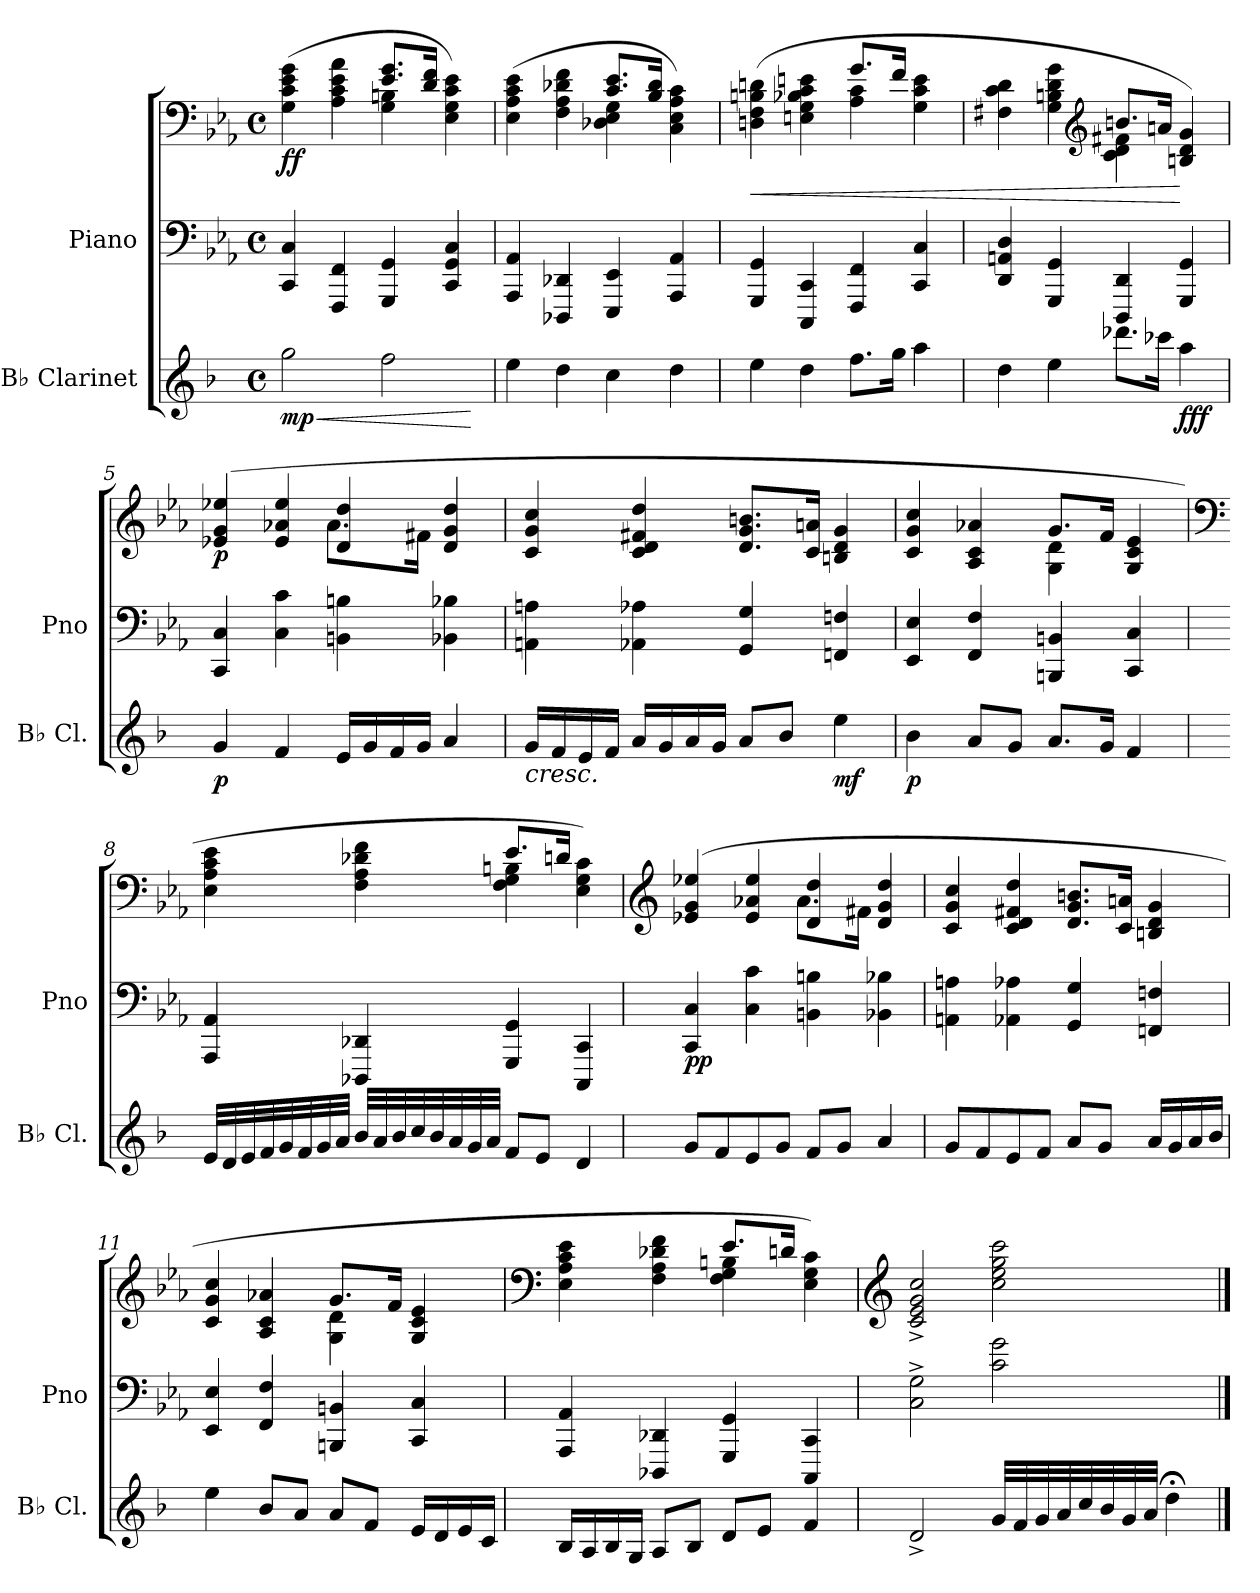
**kern	**dynam	**kern	**kern	**dynam
*part2	*part2	*part1	*part1	*part1
*staff3	*staff3	*staff2	*staff1	*staff1/2
*I"B♭ Clarinet	*	*I"Piano	*	*
*I'B♭ Cl.	*	*I'Pno	*	*
*clefG2	*	*clefF4	*clefF4	*
*ITrd1c2	*	*	*	*
*k[b-e-a-]	*	*k[b-e-a-]	*k[b-e-a-]	*
*M4/4	*	*M4/4	*M4/4	*
*met(c)	*	*met(c)	*met(c)	*
*MM40	*	*MM40	*MM40	*
=1	=1	=1	=1	=1
!	!LO:HP:b	!	!	!
*	*	*	*^	*
!	!LO:DY:n=1:b	!	!	!	!LO:DY:b
2ff\	< mp	4CC/ 4C/	(>4G\ 4c\ 4e-\ 4g\	2ryy	ff
.	.	4FFF/ 4FF/	4A-\ 4c\ 4e-\ 4a-\	.	.
2ee-\	.	4GGG/ 4GG/	8.e-/ 8.g/L	4G\ 4Bn\	.
.	.	.	16d/ 16f/Jk	.	.
.	.	4CC/ 4GG/ 4C/	4E-\ 4G\ 4c\ 4e-\)	4ryy	.
*	*	*	*v	*v	*
.	[	.	.	.
=2	=2	=2	=2	=2
*	*	*	*^	*
4dd\	.	4AAA-/ 4AA-/	(>4E-\ 4A-\ 4c\ 4e-\	2ryy	.
4cc\	.	4DDD-X/ 4DD-X/	4F\ 4A-\ 4d-X\ 4f\	.	.
4b-\	.	4EEE-/ 4EE-/	8.c/ 8.e-/L	4D-X\ 4E-\ 4G\	.
.	.	.	16B-/ 16d-/Jk	.	.
4cc\	.	4AAA-/ 4AA-/	4C\ 4E-\ 4A-\ 4c\)	4ryy	.
=3	=3	=3	=3	=3	=3
!	!	!	!	!	!LO:HP:b
4dd\	.	4GGG/ 4GG/	(>4Dn\ 4F\ 4Bn\ 4dn\	2ryy	<
4cc\	.	4CCC/ 4CC/	4En\ 4G\ 4B-X\ 4c\ 4en\	.	.
8.ee-\L	.	4FFF/ 4FF/	8.g/L	4A-\ 4c\	.
16ff\Jk	.	.	16f/Jk	.	.
4gg\	.	4CC/ 4C/	4G\ 4c\ 4e\	4ryy	.
=4	=4	=4	=4	=4	=4
4cc\	.	4DD/ 4AAn/ 4D/	4F#X\ 4c\ 4d\	2ryy	.
4dd\	.	4GGG/ 4GG/	4G\ 4Bn\ 4d\ 4g\	.	.
*	*	*	*clefG2	*	*
8.ccc-X\L	.	4DDD/ 4DD/	8.bn/L	4c\ 4d\ 4f#X\	.
16bb--X\Jk	.	.	16an/Jk	.	.
!	!LO:DY:b	!	!	!	!
4gg\	fff	4GGG/ 4GG/	4Bn/ 4d/ 4g/)	4ryy	[
!!LO:LB:g=z	!!
=5	=5	=5	=5	=5	=5
!	!LO:DY:b	!	!	!	!LO:DY:b
4f/	p	4CC/ 4C/	(>4e-X/ 4g/ 4ee-X/	2ryy	p
4e-/	.	4C\ 4c\	4e-/ 4a-X/ 4ee-/	.	.
16d/LL	.	4BBn\ 4Bn\	4d/ 4dd/	8.a-\L	.
16f/	.	.	.	.	.
16e-/	.	.	.	.	.
16f/JJ	.	.	.	16f#X\Jk	.
4g/	.	4BB-X\ 4B-X\	4d/ 4g/ 4dd/	4ryy	.
=6	=6	=6	=6	=6	=6
!	!LO:HP:b	!	!	!	!
*	*	*	*v	*v	*
16f/LL	<	4AAn\ 4An\	4c/ 4g/ 4cc/	.
16e-/	.	.	.	.
16d/	.	.	.	.
16e-/JJ	.	.	.	.
16g/LL	.	4AA-X\ 4A-X\	4c/ 4d/ 4f#X/ 4dd/	.
16f/	.	.	.	.
16g/	.	.	.	.
16f/JJ	.	.	.	.
8g/L	.	4GG/ 4G/	8.d/ 8.g/ 8.bn/L	.
8a-/J	.	.	.	.
.	.	.	16c/ 16an/Jk	.
!	!LO:DY:b	!	!	!
4dd\	mf	4FFn/ 4Fn/	4Bn/ 4d/ 4g/	.
.	[	.	.	.
=7	=7	=7	=7	=7
*	*	*	*^	*
!	!LO:DY:b	!	!	!	!
4a-\	p	4EE-/ 4E-/	4c/ 4g/ 4cc/	2ryy	.
8g/L	.	4FF/ 4F/	4A-/ 4c/ 4a-X/	.	.
8f/J	.	.	.	.	.
8.g/L	.	4BBBn/ 4BBn/	8.g/L	4G\ 4d\	.
16f/Jk	.	.	16f/Jk	.	.
4e-/	.	4CC/ 4C/	4G/ 4c/ 4e-/	4ryy	.
!!LO:LB:g=z	!!
=8	=8	=8	=8	=8	=8
*	*	*	*clefF4	*	*
32d/LLL	.	4AAA-/ 4AA-/	4E-\ 4A-\ 4c\ 4e-\	2ryy	.
32c/	.	.	.	.	.
32d/	.	.	.	.	.
32e-/	.	.	.	.	.
32f/	.	.	.	.	.
32e-/	.	.	.	.	.
32f/	.	.	.	.	.
32g/JJJ	.	.	.	.	.
32a-/LLL	.	4DDD-X/ 4DD-X/	4F\ 4A-\ 4d-X\ 4f\	.	.
32g/	.	.	.	.	.
32a-/	.	.	.	.	.
32b-/	.	.	.	.	.
32a-/	.	.	.	.	.
32g/	.	.	.	.	.
32f/	.	.	.	.	.
32g/JJJ	.	.	.	.	.
8e-/L	.	4GGG/ 4GG/	8.e-/L	4F\ 4G\ 4Bn\	.
8d/J	.	.	.	.	.
.	.	.	16dn/Jk	.	.
4c/	.	4CCC/ 4CC/	4E-\ 4G\ 4c\)	4ryy	.
=9	=9	=9	=9	=9	=9
*	*	*	*clefG2	*	*
!	!	!	!	!	!LO:DY:b=2
8f/L	.	4CC/ 4C/	(>4e-X/ 4g/ 4ee-X/	2ryy	pp
8e-/	.	.	.	.	.
8d/	.	4C\ 4c\	4e-/ 4a-X/ 4ee-/	.	.
8f/J	.	.	.	.	.
8e-/L	.	4BBn\ 4Bn\	4d/ 4dd/	8.a-\L	.
8f/J	.	.	.	.	.
.	.	.	.	16f#X\Jk	.
4g/	.	4BB-X\ 4B-X\	4d/ 4g/ 4dd/	4ryy	.
*	*	*	*v	*v	*
=10	=10	=10	=10	=10
8f/L	.	4AAn\ 4An\	4c/ 4g/ 4cc/	.
8e-/	.	.	.	.
8d/	.	4AA-X\ 4A-X\	4c/ 4d/ 4f#X/ 4dd/	.
8e-/J	.	.	.	.
8g/L	.	4GG/ 4G/	8.d/ 8.g/ 8.bn/L	.
8f/J	.	.	.	.
.	.	.	16c/ 16an/Jk	.
16g/LL	.	4FFn/ 4Fn/	4Bn/ 4d/ 4g/	.
16f/	.	.	.	.
16g/	.	.	.	.
16a-/JJ	.	.	.	.
!!LO:PB:g=z
=11	=11	=11	=11	=11
*	*	*	*^	*
4dd\	.	4EE-/ 4E-/	4c/ 4g/ 4cc/	2ryy	.
8a-/L	.	4FF/ 4F/	4A-/ 4c/ 4a-X/	.	.
8g/J	.	.	.	.	.
8g/L	.	4BBBn/ 4BBn/	8.g/L	4G\ 4d\	.
8e-/J	.	.	.	.	.
.	.	.	16f/Jk	.	.
16d/LL	.	4CC/ 4C/	4G/ 4c/ 4e-/	4ryy	.
16c/	.	.	.	.	.
16d/	.	.	.	.	.
16B-/JJ	.	.	.	.	.
=12	=12	=12	=12	=12	=12
*	*	*	*clefF4	*	*
*	*	*	*MM38	*	*
16A-/LL	.	4AAA-/ 4AA-/	4E-\ 4A-\ 4c\ 4e-\	2ryy	.
16G/	.	.	.	.	.
16A-/	.	.	.	.	.
16F/JJ	.	.	.	.	.
8G/L	.	4DDD-X/ 4DD-X/	4F\ 4A-\ 4d-X\ 4f\	.	.
8A-/J	.	.	.	.	.
*	*	*	*MM36	*	*
8c/L	.	4GGG/ 4GG/	8.e-/L	4F\ 4G\ 4Bn\	.
8d/J	.	.	.	.	.
.	.	.	16dn/Jk	.	.
4e-/	.	4CCC/ 4CC/	4E-\ 4G\ 4c\)	4ryy	.
*	*	*	*v	*v	*
=13	=13	=13	=13	=13
*	*	*	*clefG2	*
*	*	*	*MM35	*
2c^/	.	2C\^ 2G\^	2c/^ 2e-/^ 2g/^ 2cc/^	.
32f/LLL	.	2c\ 2g\	2cc\ 2ee-\ 2gg\ 2ccc\	.
32e-/	.	.	.	.
32f/	.	.	.	.
32g/	.	.	.	.
32b-/	.	.	.	.
32a-/	.	.	.	.
32f/	.	.	.	.
32g/JJJ	.	.	.	.
4cc;<\	.	.	.	.
==	==	==	==	==
*-	*-	*-	*-	*-
